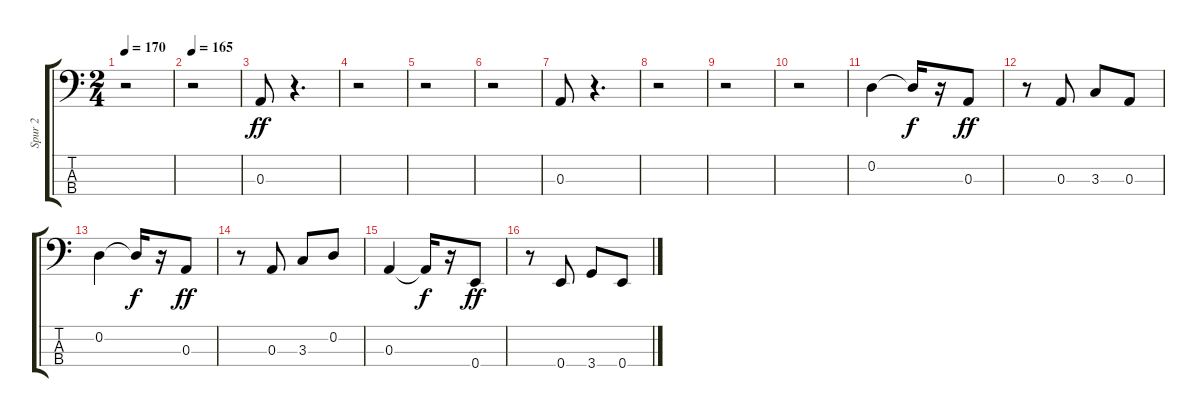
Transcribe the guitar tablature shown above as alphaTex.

\track ("Spur 2" "Spur 2") {instrument electricguitarjazz}
\staff {score tabs}
\tuning (G2 D2 A1 E1) {hide}
\ts (2 4)
\tempo 170
\clef f4
\ks c
r.2{dy ff instrument electricguitarjazz} |
\tempo 165
r.2 |
0.3.8 r.4{d} |
r.2 |
r.2 |
r.2 |
0.3.8 r.4{d} |
r.2 |
r.2 |
r.2 |
0.2.4 0.2{t}.16{dy f} r.16 0.3.8{dy ff} |
r.8 0.3.8 3.3.8 0.3.8 |
0.2.4 0.2{t}.16{dy f} r.16 0.3.8{dy ff} |
r.8 0.3.8 3.3.8 0.2.8 |
0.3.4 0.3{t}.16{dy f} r.16 0.4.8{dy ff} |
r.8 0.4.8 3.4.8 0.4.8
